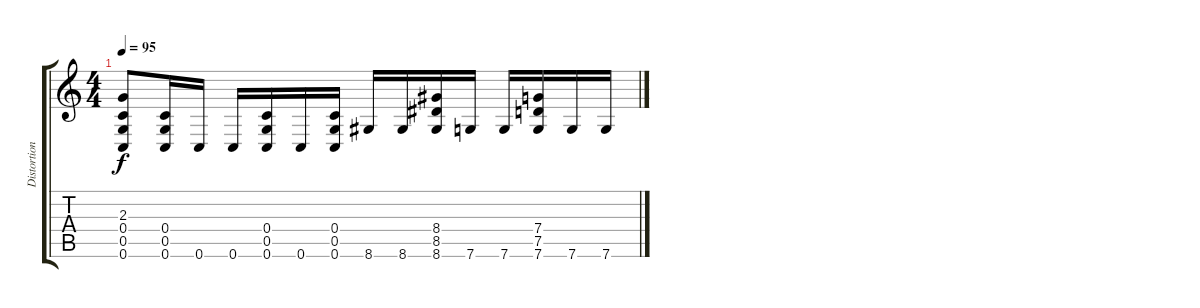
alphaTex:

\track ("Distortion Guitar 2" "Distortion") {instrument distortionguitar}
\staff {score tabs}
\tuning (D4 A3 F3 C3 G2 C2) {hide}
\ts (4 4)
\tempo 95
\clef g2
\ks c
(2.3 0.4 0.5 0.6).8{dy f volume 8} (0.4 0.5 0.6).16 0.6.16 0.6.16 (0.4 0.5 0.6).16 0.6.16{volume 6} (0.4 0.5 0.6).16 8.6.16 8.6.16 (8.4 8.5 8.6).16 7.6.16{volume 4} 7.6.16 (7.4 7.5 7.6).16 7.6.16 7.6.16
